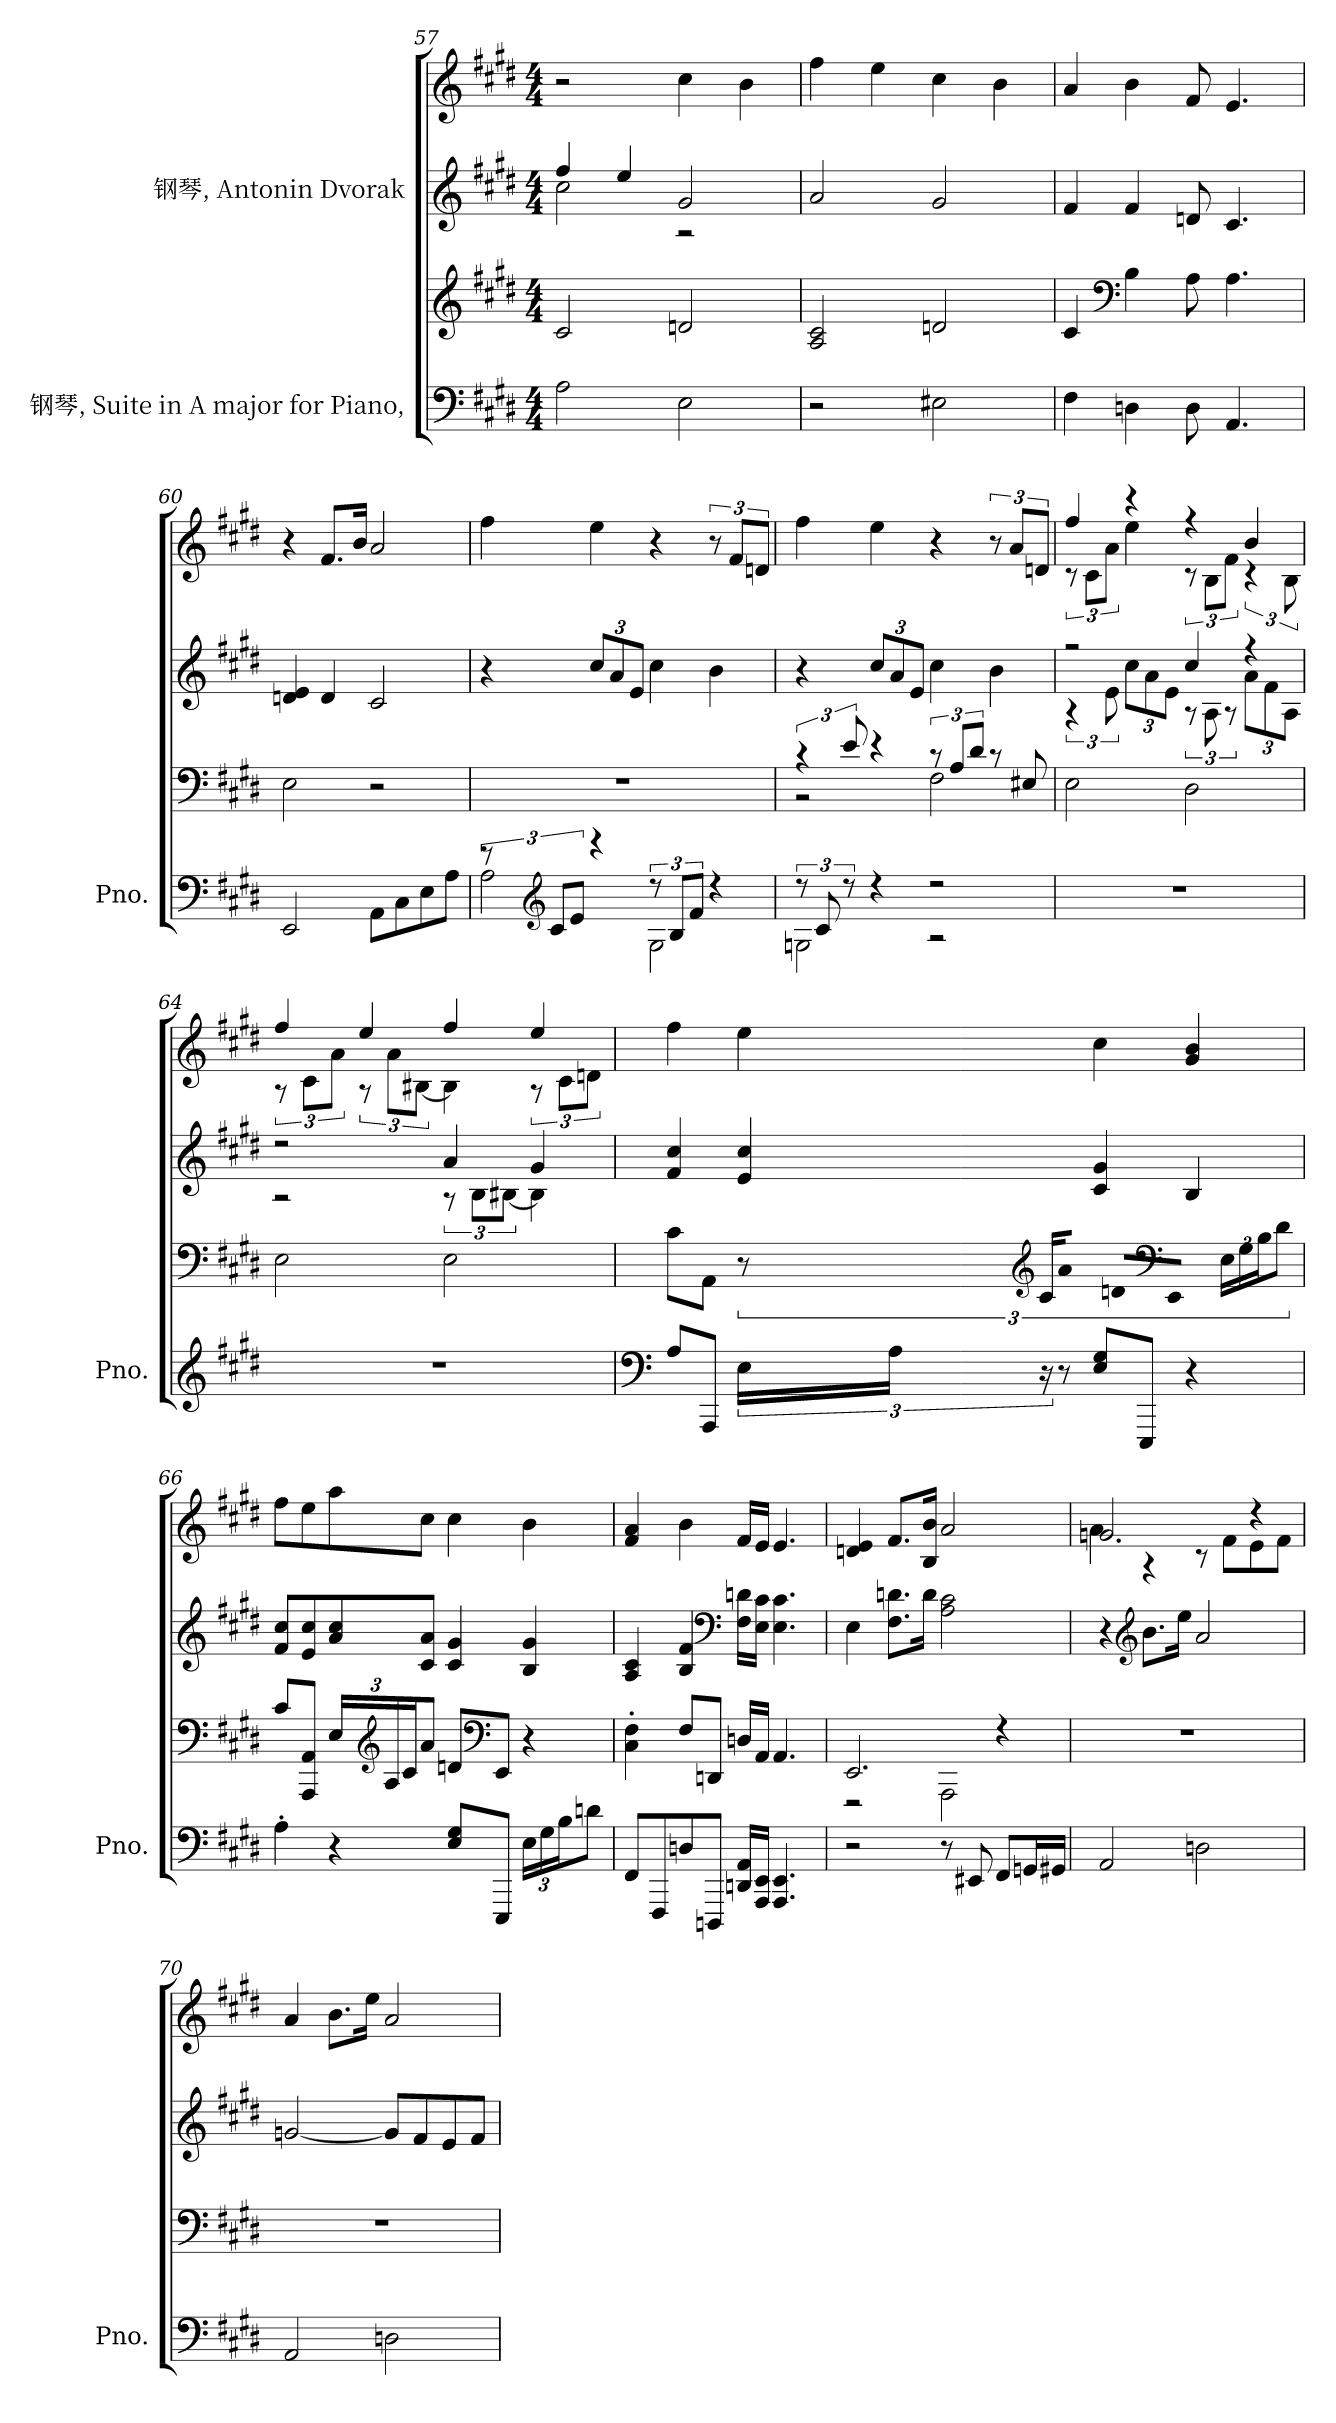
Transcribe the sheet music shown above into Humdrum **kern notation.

**kern	**kern	**kern	**kern
*part2	*part2	*part1	*part1
*staff4	*staff3	*staff2	*staff1
*I"钢琴, Suite in A major for Piano,	*	*I"钢琴, Antonin Dvorak	*
*I'Pno.	*	*	*
*clefF4	*clefG2	*clefG2	*clefG2
*k[f#c#g#d#]	*k[f#c#g#d#]	*k[f#c#g#d#]	*k[f#c#g#d#]
*M4/4	*M4/4	*M4/4	*M4/4
=57	=57	=57	=57
*	*	*^	*
2A\	2c#/	4ff#/	2cc#\	2r
.	.	4ee/	.	.
*	*	*	*	*MM78
2E\	2dn/	2g#/	2r	4cc#\
.	.	.	.	4b\
*	*	*v	*v	*
=58	=58	=58	=58
2r	2A/ 2c#/	2a/	4ff#\
.	.	.	4ee\
*	*	*	*MM78
2E#X\	2dn/	2g#/	4cc#\
.	.	.	4b\
=59	=59	=59	=59
*	*	*	*MM78
4F#\	4c#/	4f#/	4a/
*	*clefF4	*	*
4Dn\	4B\	4f#/	4b\
8D\	8A\	8dn/	8f#/
4.AA/	4.A\	4.c#/	4.e/
=60	=60	=60	=60
2EE/	2E\	4dn/ 4e/	4r
.	.	4d/	8.f#/L
.	.	.	16b/Jk
8AA\L	2r	2c#/	2a/
8C#\	.	.	.
8E\	.	.	.
8A\J	.	.	.
!!LO:LB:g=z
=61	=61	=61	=61
*	*	*	*MM78
*^	*	*	*
12r	2A\	1r	4r	4ff#\
*clefG2	*	*	*	*
12c#/L	.	.	.	.
12e/J	.	.	.	.
*	*	*	*Xbrackettup	*
4r	.	.	12cc#/L	4ee\
.	.	.	12a/	.
.	.	.	12e/J	.
12r	2G#\	.	4cc#\	4r
12B/L	.	.	.	.
12f#/J	.	.	.	.
4r	.	.	4b\	12r
.	.	.	.	12f#/L
.	.	.	.	12dn/J
=62	=62	=62	=62	=62
*	*	*^	*	*
12r	2Gn\	6r	2r	4r	4ff#\
12c#/	.	.	.	.	.
12r	.	12e/	.	.	.
4r	.	4r	.	12cc#/L	4ee\
.	.	.	.	12a/	.
.	.	.	.	12e/J	.
2r	2r	12r	2F#\	4cc#\	4r
.	.	12A/L	.	.	.
.	.	12d#/J	.	.	.
.	.	8r	.	4b\	12r
.	.	.	.	.	12a/L
.	.	8E#X/	.	.	.
.	.	.	.	.	12dn/J
*v	*v	*	*	*	*
*	*v	*v	*	*
=63	=63	=63	=63
*	*	*^	*
*	*	*	*brackettup	*
*	*	*	*	*^
1r	2E\	2r	6r	4ff#/	12r
.	.	.	.	.	12c#\L
.	.	.	12e\	.	12a\J
*	*	*	*Xbrackettup	*	*
.	.	.	12cc#\L	4r	4ee\
.	.	.	12a\	.	.
.	.	.	12e\J	.	.
*	*	*	*brackettup	*	*
.	2D#\	4cc#/	12r	4r	12r
.	.	.	12A\	.	12B\L
.	.	.	12r	.	12f#\J
*	*	*	*Xbrackettup	*	*
.	.	4r	12a\L	4b/	6r
.	.	.	12f#\	.	.
.	.	.	12A\J	.	12B\
!!LO:LB:g=z	!!
=64	=64	=64	=64	=64	=64
1r	2E\	2r	2r	4ff#/	12r
.	.	.	.	.	12c#\L
.	.	.	.	.	12a\J
.	.	.	.	4ee/	12r
.	.	.	.	.	12a\L
.	.	.	.	.	[12B#X\J
*	*	*	*brackettup	*	*
.	2E\	4a/	12r	4ff#/	4B#\]
.	.	.	12B\L	.	.
.	.	.	[12B#X\J	.	.
.	.	4g#/	4B#\]	4ee/	12r
.	.	.	.	.	12c#\L
.	.	.	.	.	12dn\J
*	*	*v	*v	*	*
*	*	*	*v	*v
=65	=65	=65	=65
*clefF4	*	*	*
8A/L	8c#\L	4f#/ 4cc#/	4ff#\
8AAA/J	8AA\J	.	.
24E\LL	12r	4e/ 4cc#/	4ee\
24A\JJ	.	.	.
*	*clefG2	*	*
24r	24c#/KL	.	.
8r	8a/J	.	.
8E/ 8G#/L	8dn/L	4c#/ 4g#/	4cc#\
*	*clefF4	*	*
8EEE/J	8EE/J	.	.
*	*Xbrackettup	*	*
4r	24E\LL	4B/	4g#/ 4b/
.	24G#\	.	.
.	24B\J	.	.
.	8d\J	.	.
!!LO:PB:g=z
=66	=66	=66	=66
4A'\	8c#/L	8f#/ 8cc#/L	8ff#\L
.	8AAA/ 8AA/J	8e/ 8cc#/	8ee\
4r	24E/LL	8a/ 8cc#/	8aa\
*	*clefG2	*	*
.	24A/	.	.
.	24c#/J	.	.
.	8a/J	8c#/ 8a/J	8cc#\J
8E/ 8G#/L	8dn/L	4c#/ 4g#/	4cc#\
*	*clefF4	*	*
8EEE/J	8EE/J	.	.
*Xbrackettup	*	*	*
24E\LL	4r	4B/ 4g#/	4b\
24G#\	.	.	.
24B\J	.	.	.
8dn\J	.	.	.
=67	=67	=67	=67
8FF#/L	4C#\' 4F#\'	4A/ 4c#/	4f#/ 4a/
8FFF#/	.	.	.
8Dn/	8F#/L	4B/ 4f#/	4b\
8DDDn/J	8DDn/J	.	.
*	*	*clefF4	*
16DDn/ 16AA/LL	16Dn/LL	16F#\ 16dn\LL	16f#/LL
16AAA/ 16EE/JJ	16AA/JJ	16E\ 16c#\JJ	16e/JJ
4.AAA/ 4.EE/	4.AA/	4.E\ 4.c#\	4.e/
!!LO:LB:g=z
=68	=68	=68	=68
*	*	*	*MM78
*	*^	*	*
2r	2.EE/	2r	4E\	4dn/ 4e/
.	.	.	8.F#\ 8.dn\L	8.f#/L
.	.	.	16d\Jk	16B/ 16b/Jk
8r	.	2AAA\	2A\ 2c#\	2a/
8EE#X/	.	.	.	.
8FF#/L	4r	.	.	.
16GGn/L	.	.	.	.
16GG#X/JJ	.	.	.	.
*	*v	*v	*	*
=69	=69	=69	=69
*	*	*	*^
2AA/	1r	4r	2.gn/	4a\
*	*	*clefG2	*	*
.	.	8.b\L	.	4r
.	.	16ee\Jk	.	.
2Dn\	.	2a/	.	8r
.	.	.	.	8f#\L
.	.	.	4r	8e\
.	.	.	.	8f#\J
*	*	*	*v	*v
=70	=70	=70	=70
2AA/	1r	[2gn/	4a/
.	.	.	8.b\L
.	.	.	16ee\Jk
2Dn\	.	8g/L]	2a/
.	.	8f#/	.
.	.	8e/	.
.	.	8f#/J	.
=	=	=	=
*-	*-	*-	*-
